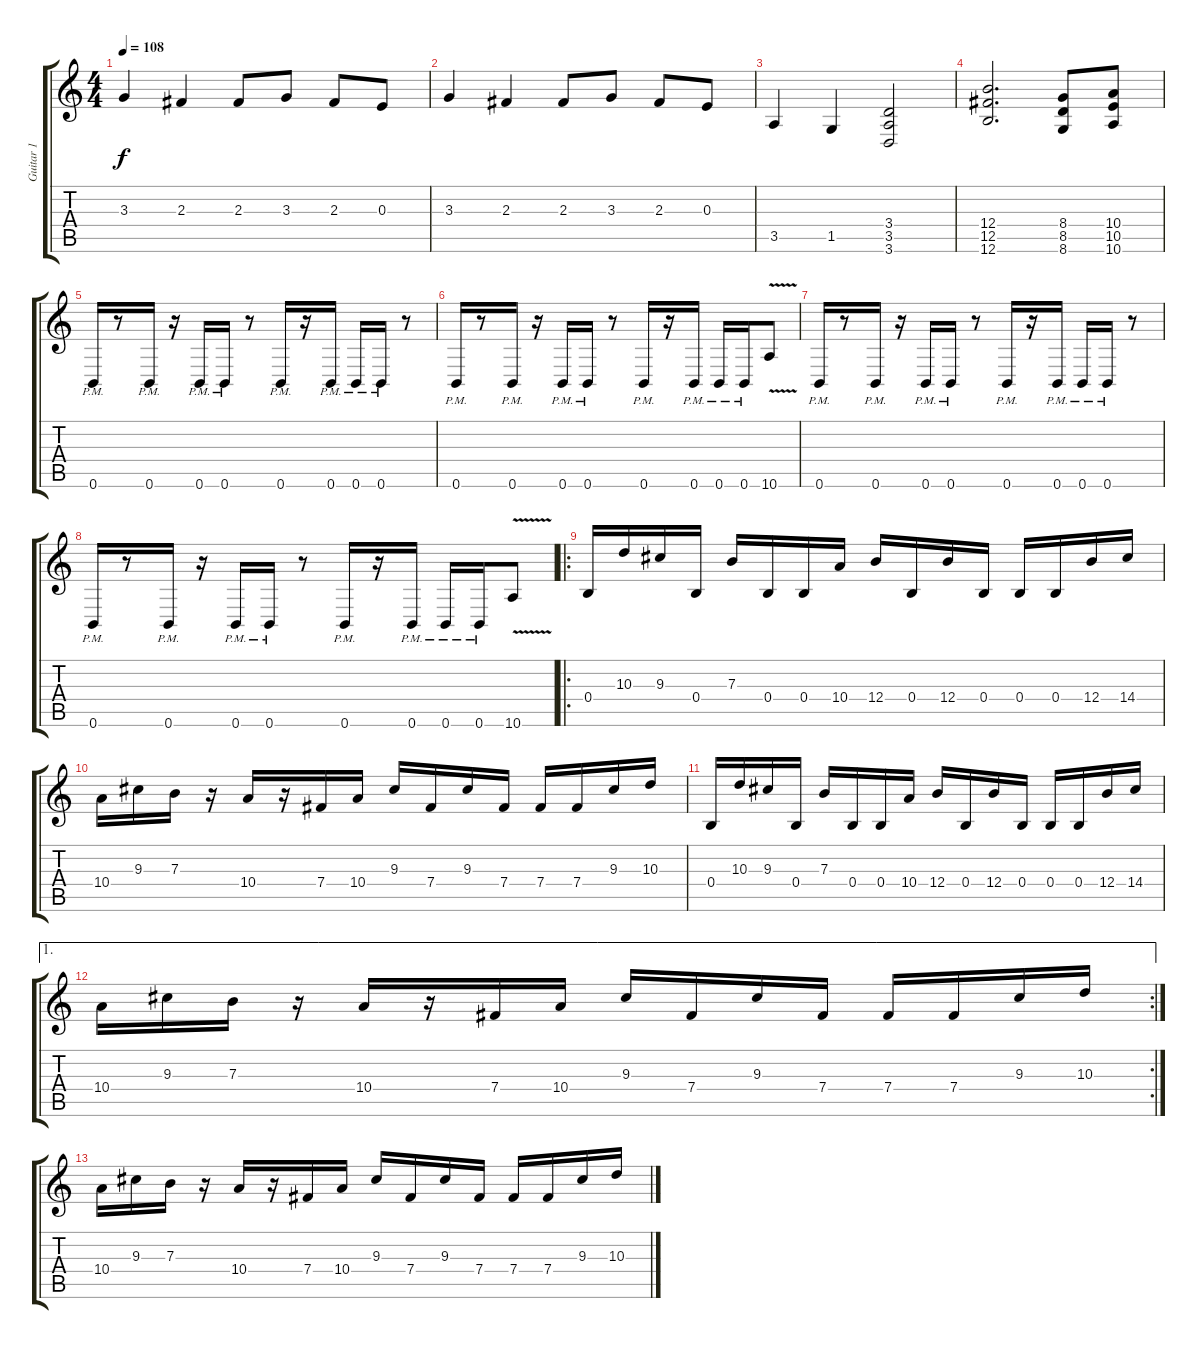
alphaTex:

\track ("Guitar 1" "Guitar 1") {instrument distortionguitar}
\staff {score tabs}
\tuning (Db4 Ab3 E3 B2 Gb2 B1) {hide}
\ts (4 4)
\tempo 108
\clef g2
\ks c
3.3.4{dy f volume 10} 2.3.4 2.3.8 3.3.8 2.3.8 0.3.8 |
3.3.4 2.3.4 2.3.8 3.3.8 2.3.8 0.3.8 |
3.5.4 1.5.4 (3.4 3.5 3.6).2 |
(12.4 12.5 12.6).2{d} (8.4 8.5 8.6).8 (10.4 10.5 10.6).8 |
0.6{pm}.16{volume 16} r.8 0.6{pm}.16 r.16 0.6{pm}.16 0.6{pm}.16 r.8 0.6{pm}.16 r.16 0.6{pm}.16 0.6{pm}.16 0.6{pm}.16 r.8 |
0.6{pm}.16 r.8 0.6{pm}.16 r.16 0.6{pm}.16 0.6{pm}.16 r.8 0.6{pm}.16 r.16 0.6{pm}.16 0.6{pm}.16 0.6{pm}.16 10.6{v}.8 |
0.6{pm}.16 r.8 0.6{pm}.16 r.16 0.6{pm}.16 0.6{pm}.16 r.8 0.6{pm}.16 r.16 0.6{pm}.16 0.6{pm}.16 0.6{pm}.16 r.8 |
0.6{pm}.16 r.8 0.6{pm}.16 r.16 0.6{pm}.16 0.6{pm}.16 r.8 0.6{pm}.16 r.16 0.6{pm}.16 0.6{pm}.16 0.6{pm}.16 10.6{v}.8 |
\ro
0.4.16 10.3.16 9.3.16 0.4.16 7.3.16 0.4.16 0.4.16 10.4.16 12.4.16 0.4.16 12.4.16 0.4.16 0.4.16 0.4.16 12.4.16 14.4.16 |
10.4.16 9.3.16 7.3.16 r.16 10.4.16 r.16 7.4.16 10.4.16 9.3.16 7.4.16 9.3.16 7.4.16 7.4.16 7.4.16 9.3.16 10.3.16 |
0.4.16 10.3.16 9.3.16 0.4.16 7.3.16 0.4.16 0.4.16 10.4.16 12.4.16 0.4.16 12.4.16 0.4.16 0.4.16 0.4.16 12.4.16 14.4.16 |
\ae 1
\rc 2
10.4.16 9.3.16 7.3.16 r.16 10.4.16 r.16 7.4.16 10.4.16 9.3.16 7.4.16 9.3.16 7.4.16 7.4.16 7.4.16 9.3.16 10.3.16 |
10.4.16 9.3.16 7.3.16 r.16 10.4.16 r.16 7.4.16 10.4.16 9.3.16 7.4.16 9.3.16 7.4.16 7.4.16 7.4.16 9.3.16 10.3.16
